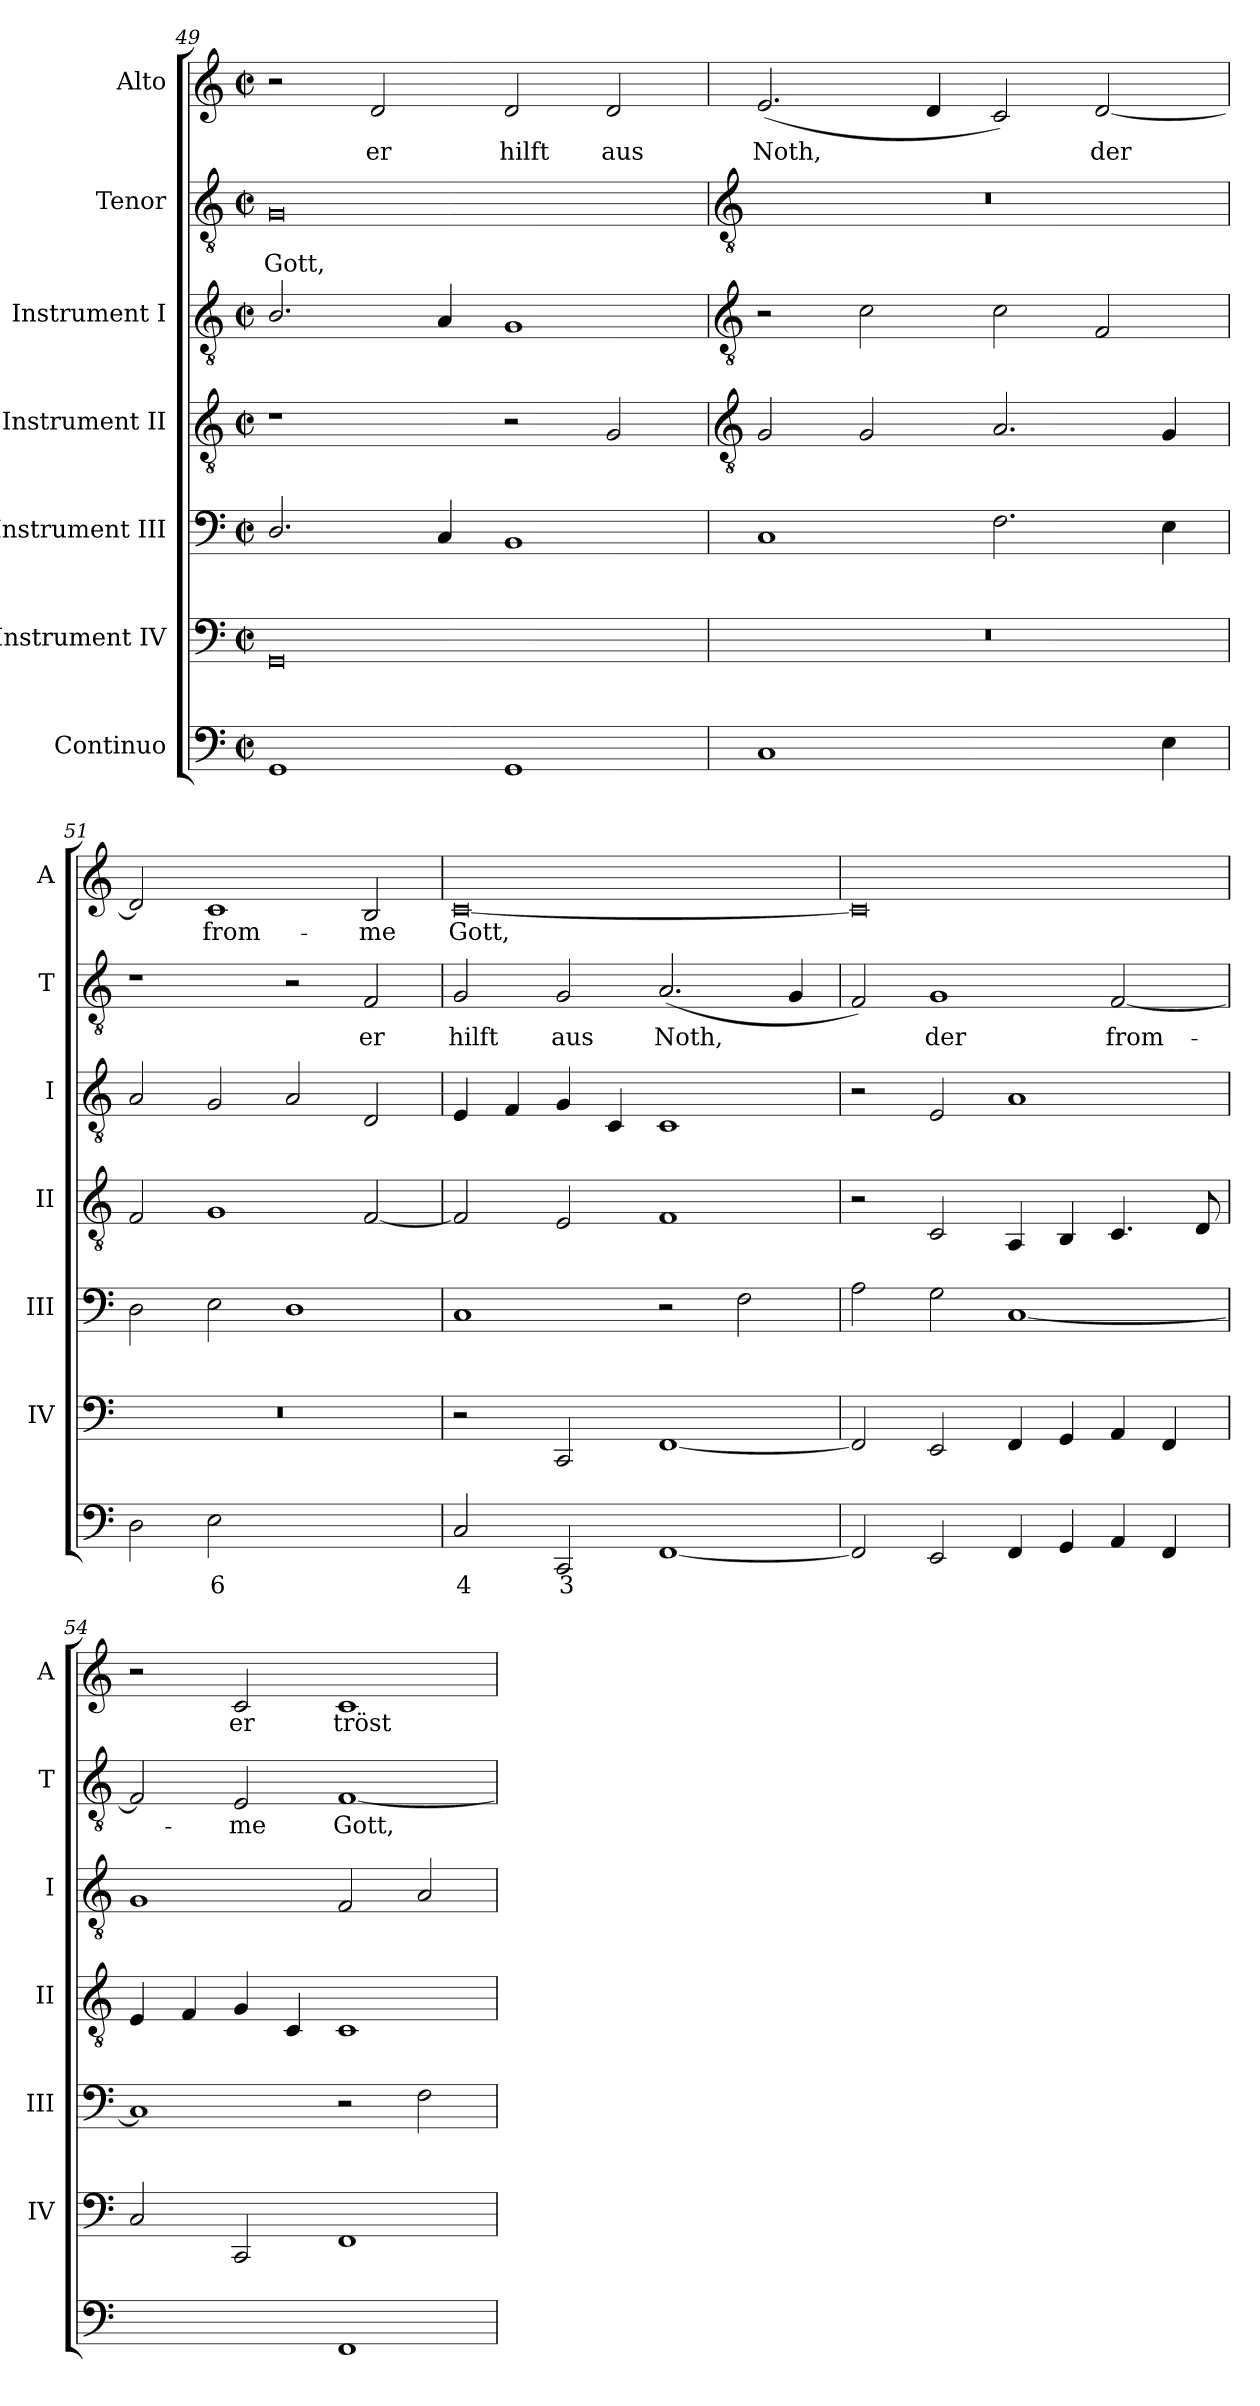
**kern	**text	**kern	**kern	**kern	**kern	**kern	**text	**kern	**text
*part7	*part7	*part6	*part5	*part4	*part3	*part2	*part2	*part1	*part1
*staff7	*staff7	*staff6	*staff5	*staff4	*staff3	*staff2	*staff2	*staff1	*staff1
*I"Continuo	*	*I"Instrument IV	*I"Instrument III	*I"Instrument II	*I"Instrument I	*I"Tenor	*	*I"Alto	*
*	*	*I'IV	*I'III	*I'II	*I'I	*I'T	*	*I'A	*
*clefF4	*	*clefF4	*clefF4	*clefGv2	*clefGv2	*clefGv2	*	*clefG2	*
*k[]	*	*k[]	*k[]	*k[]	*k[]	*k[]	*	*k[]	*
*C:	*	*C:	*C:	*C:	*C:	*C:	*	*C:	*
*M4/2	*	*M4/2	*M4/2	*M4/2	*M4/2	*M4/2	*	*M4/2	*
*met(c|)	*	*met(c|)	*met(c|)	*met(c|)	*met(c|)	*met(c|)	*	*met(c|)	*
=49	=49	=49	=49	=49	=49	=49	=49	=49	=49
!	!	!	!	!	!	!	!LO:LY:b	!	!
1GG	.	0GG	2.D/	1r	2.B/	0G	Gott,	2r	.
!	!	!	!	!	!	!	!	!	!LO:LY:b
.	.	.	.	.	.	.	.	2d	er
.	.	.	4C	.	4A	.	.	.	.
!	!	!	!	!	!	!	!	!	!LO:LY:b
1GG	.	.	1BB	2r	1G	.	.	2d	hilft
!	!	!	!	!	!	!	!	!	!LO:LY:b
.	.	.	.	2G	.	.	.	2d	aus
!!LO:LB:g=z
=50	=50	=50	=50	=50	=50	=50	=50	=50	=50
*	*	*	*	*clefGv2	*clefGv2	*clefGv2	*	*	*
!	!	!	!	!	!	!	!	!	!LO:LY:b
1C	.	0r	1C	2G	2r	0r	.	(<2.e	Noth,
.	.	.	.	2G	2c	.	.	.	.
.	.	.	.	.	.	.	.	4d	.
!	!LO:LY:b	!	!	!	!	!	!	!	!
[2Fyy	5	.	2.F	2.A	2c	.	.	2c)	.
!	!LO:LY:b	!	!	!	!	!	!	!	!LO:LY:b
4Fyy]	6	.	.	.	2F	.	.	[2d	der
4E	.	.	4E	4G	.	.	.	.	.
=51	=51	=51	=51	=51	=51	=51	=51	=51	=51
2D	.	0r	2D	2F	2A	1r	.	2d]	.
!	!LO:LY:b	!	!	!	!	!	!	!	!LO:LY:b
2E	6	.	2E	1G	2G	.	.	1c	from-
!	!LO:LY:b	!	!	!	!	!	!	!	!
[2Dyy	7	.	1D	.	2A	2r	.	.	.
!	!LO:LY:b	!	!	!	!	!	!LO:LY:b	!	!LO:LY:b
2Dyy]	6	.	.	[2F	2D	2F	er	2B	-me
=52	=52	=52	=52	=52	=52	=52	=52	=52	=52
!	!LO:LY:b	!	!	!	!	!	!LO:LY:b	!	!LO:LY:b
2C	4	2r	1C	2F]	4E	2G	hilft	[0c	Gott,
.	.	.	.	.	4F	.	.	.	.
!	!LO:LY:b	!	!	!	!	!	!LO:LY:b	!	!
2CC	3	2CC	.	2E	4G	2G	aus	.	.
.	.	.	.	.	4C	.	.	.	.
!	!	!	!	!	!	!	!LO:LY:b	!	!
[1FF	.	[1FF	2r	1F	1C	(<2.A	Noth,	.	.
.	.	.	2F	.	.	.	.	.	.
.	.	.	.	.	.	4G	.	.	.
=53	=53	=53	=53	=53	=53	=53	=53	=53	=53
2FF]	.	2FF]	2A	2r	2r	2F)	.	0c]	.
!	!	!	!	!	!	!	!LO:LY:b	!	!
2EE	.	2EE	2G	2C	2E	1G	der	.	.
4FF	.	4FF	[1C	4AA	1A	.	.	.	.
4GG	.	4GG	.	4BB	.	.	.	.	.
!	!	!	!	!	!	!	!LO:LY:b	!	!
4AA	.	4AA	.	4.C	.	[2F	from-	.	.
4FF	.	4FF	.	.	.	.	.	.	.
.	.	.	.	8D	.	.	.	.	.
=54	=54	=54	=54	=54	=54	=54	=54	=54	=54
!	!LO:LY:b	!	!	!	!	!	!	!	!
[2Cyy	4	2C	1C]	4E	1G	2F]	.	2r	.
.	.	.	.	4F	.	.	.	.	.
!	!LO:LY:b	!	!	!	!	!	!LO:LY:b	!	!LO:LY:b
2Cyy]	3	2CC	.	4G	.	2E	me	2c	er
.	.	.	.	4C	.	.	.	.	.
!	!	!	!	!	!	!	!LO:LY:b	!	!LO:LY:b
1FF	.	1FF	2r	1C	2F	[1F	Gott,	1c	tröst
.	.	.	2F	.	2A	.	.	.	.
=	=	=	=	=	=	=	=	=	=
*-	*-	*-	*-	*-	*-	*-	*-	*-	*-
